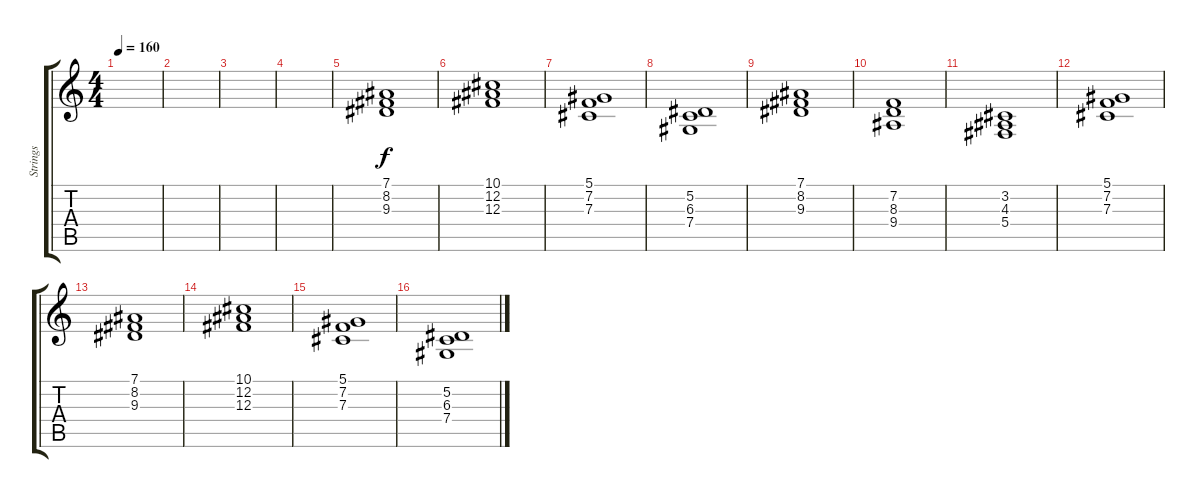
\track ("Strings" "Strings") {instrument stringensemble1}
\staff {score tabs}
\tuning (Eb4 Bb3 Gb3 Db3 Ab2 Eb2) {hide}
\ts (4 4)
\tempo 160
\clef g2
\ks c
|
|
|
|
(7.1 8.2 9.3).1 |
(10.1 12.2 12.3).1 |
(5.1 7.2 7.3).1 |
(5.2 6.3 7.4).1 |
(7.1 8.2 9.3).1 |
(7.2 8.3 9.4).1 |
(3.2 4.3 5.4).1 |
(5.1 7.2 7.3).1 |
(7.1 8.2 9.3).1 |
(10.1 12.2 12.3).1 |
(5.1 7.2 7.3).1 |
(5.2 6.3 7.4).1
